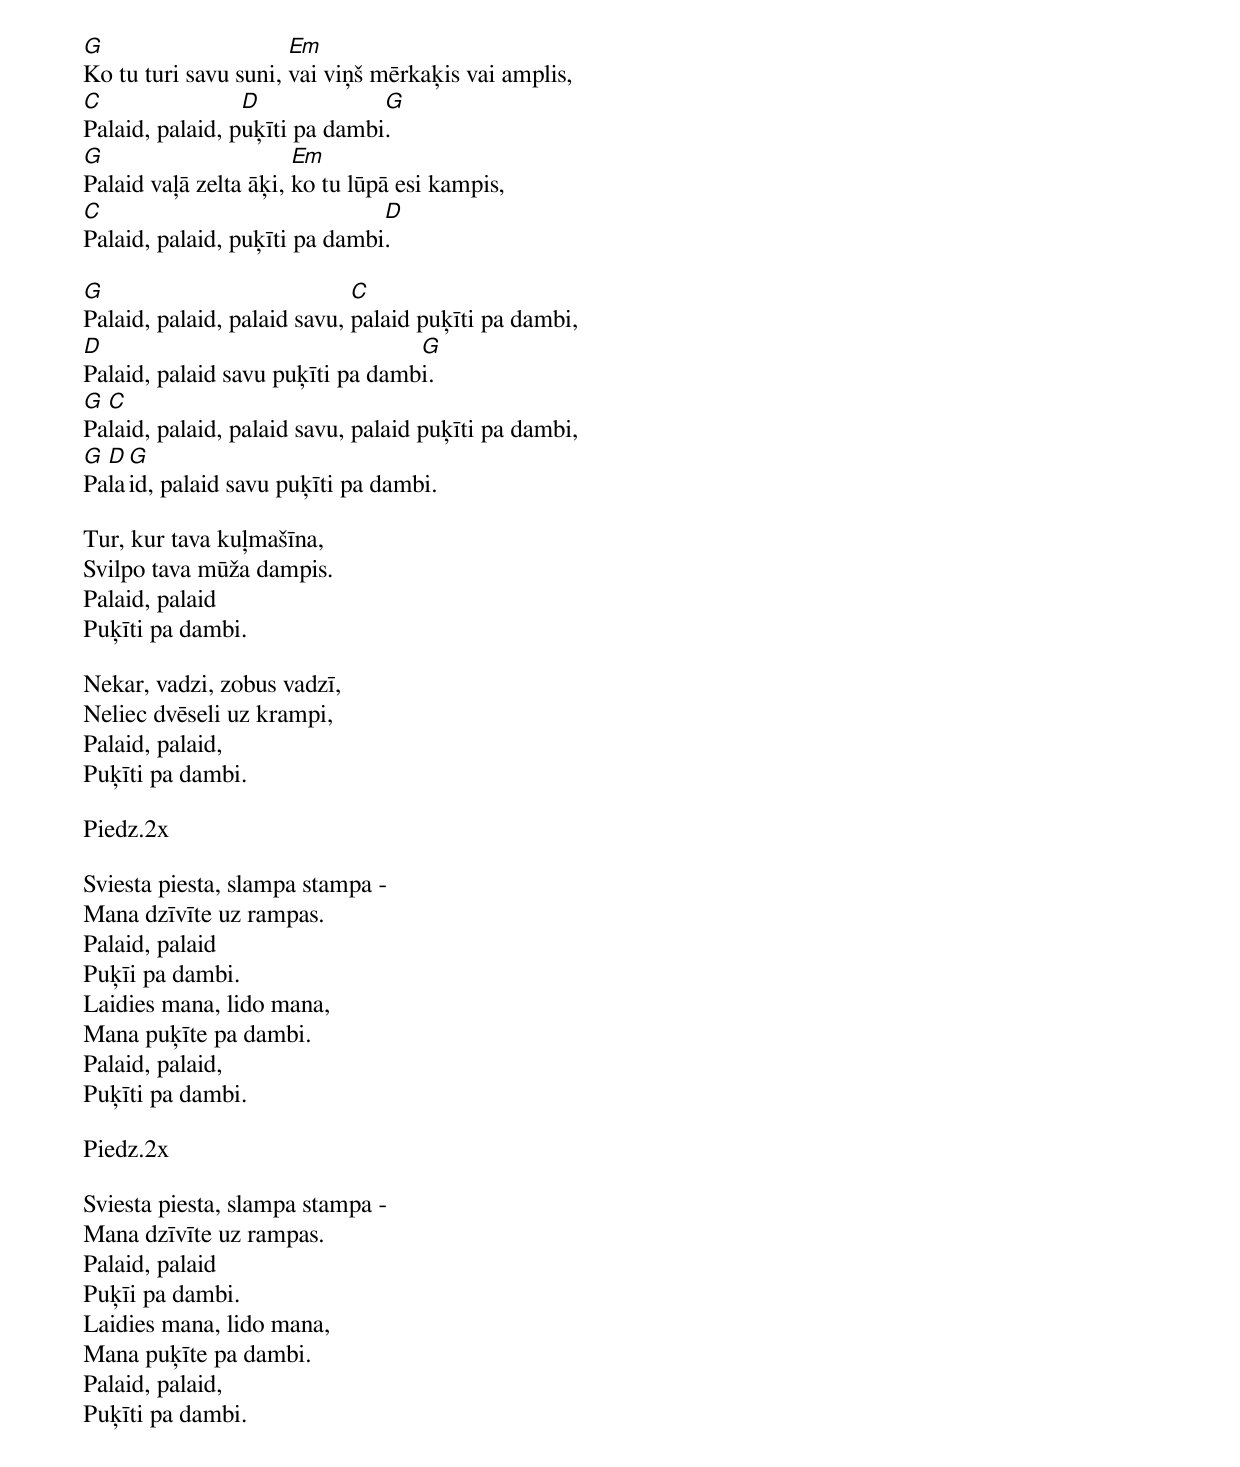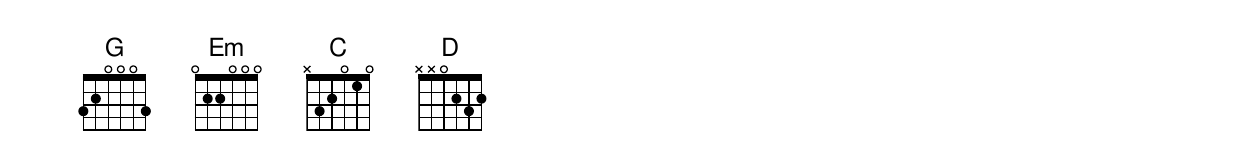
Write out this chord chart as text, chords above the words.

G                     Em
Ko tu turi savu suni, vai viņš mērkaķis vai amplis,
C                D             G
Palaid, palaid, puķīti pa dambi.
G                      Em
Palaid vaļā zelta āķi, ko tu lūpā esi kampis,
C                              D
Palaid, palaid, puķīti pa dambi.

G                            C
Palaid, palaid, palaid savu, palaid puķīti pa dambi,
D                                 G
Palaid, palaid savu puķīti pa dambi.
G C
Palaid, palaid, palaid savu, palaid puķīti pa dambi,
G D G
Palaid, palaid savu puķīti pa dambi.

Tur, kur tava kuļmašīna,
Svilpo tava mūža dampis.
Palaid, palaid
Puķīti pa dambi.

Nekar, vadzi, zobus vadzī,
Neliec dvēseli uz krampi,
Palaid, palaid,
Puķīti pa dambi.

Piedz.2x

Sviesta piesta, slampa stampa -
Mana dzīvīte uz rampas.
Palaid, palaid
Puķīi pa dambi.
Laidies mana, lido mana,
Mana puķīte pa dambi.
Palaid, palaid,
Puķīti pa dambi.

Piedz.2x

Sviesta piesta, slampa stampa -
Mana dzīvīte uz rampas.
Palaid, palaid
Puķīi pa dambi.
Laidies mana, lido mana,
Mana puķīte pa dambi.
Palaid, palaid,
Puķīti pa dambi.
